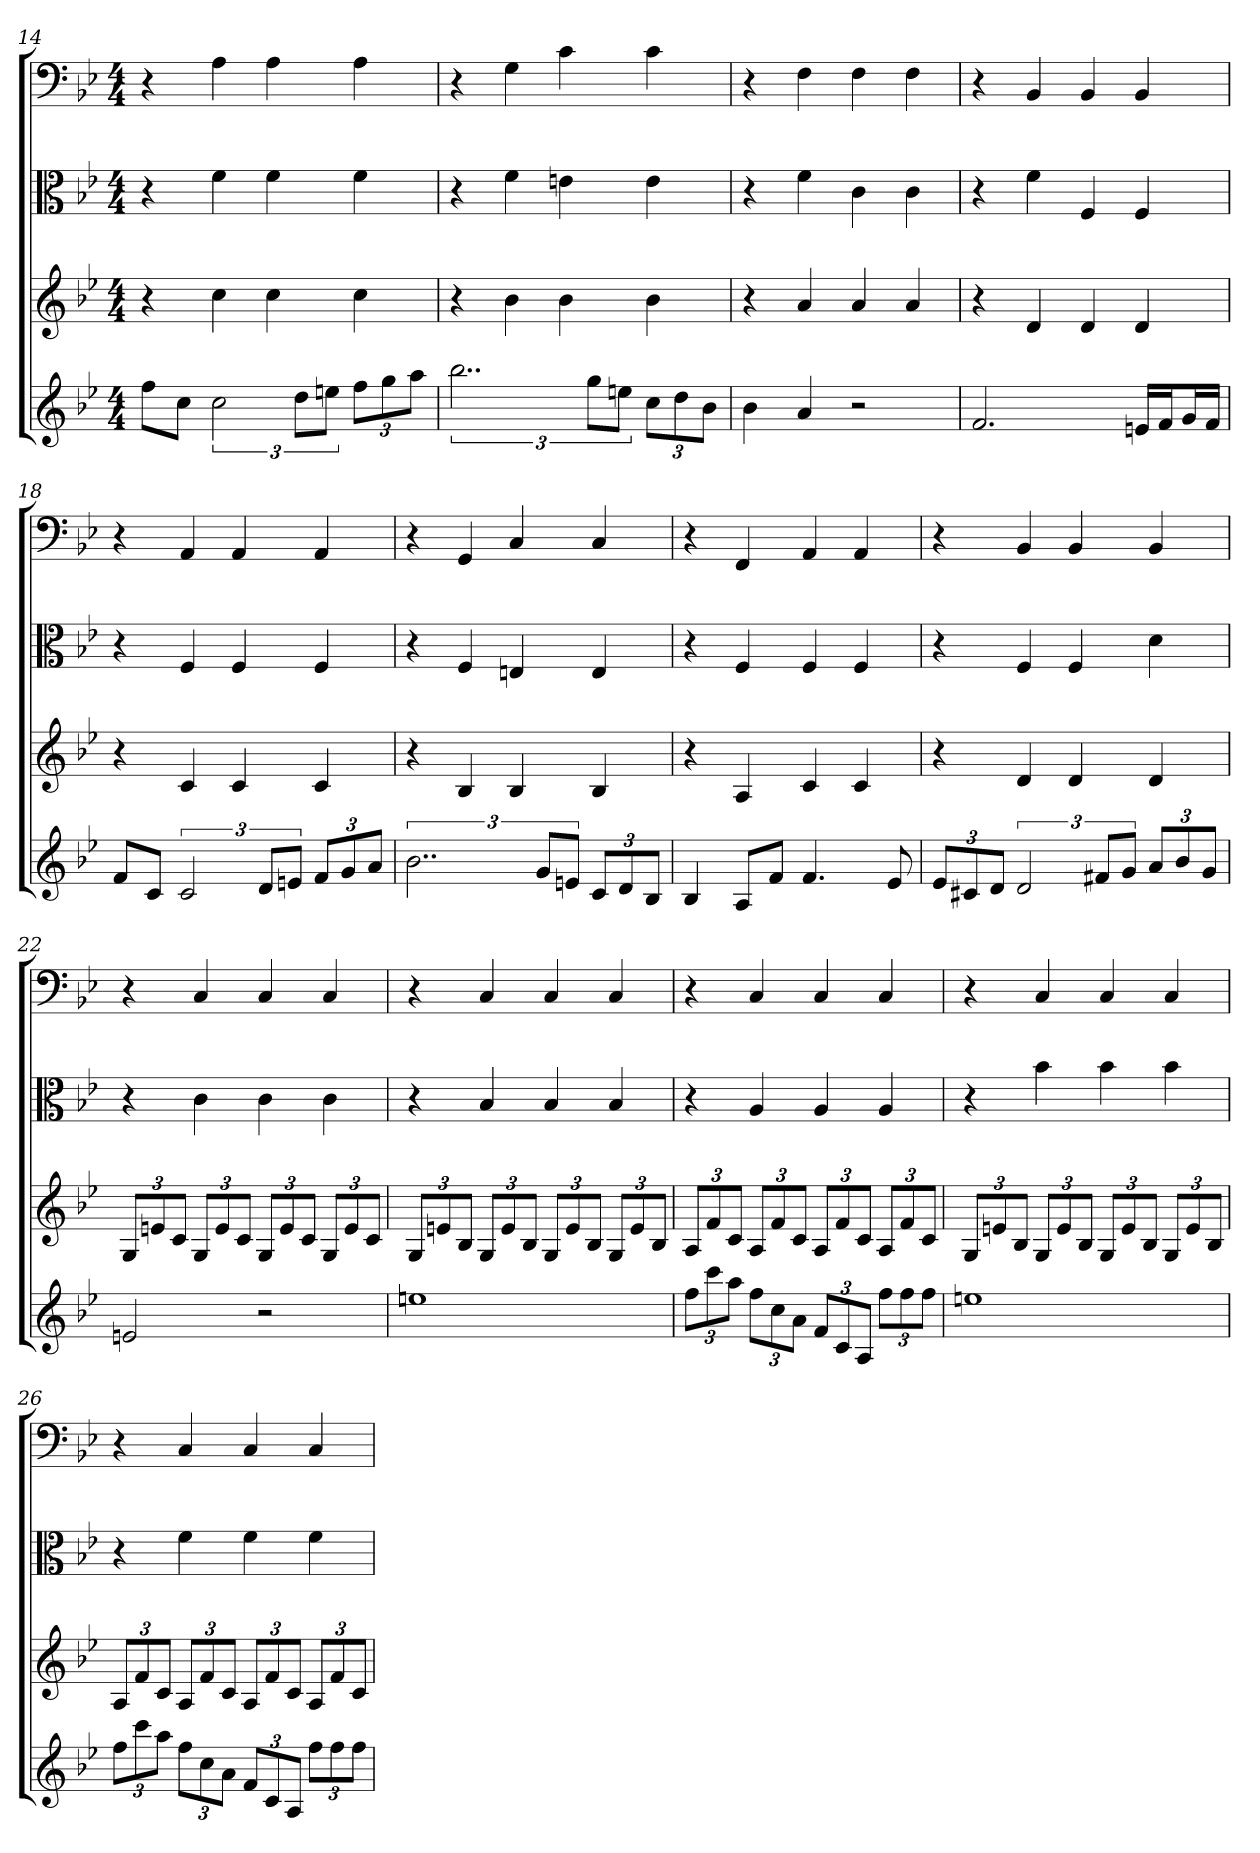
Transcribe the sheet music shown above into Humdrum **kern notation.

**kern	**kern	**kern	**kern
*part4	*part3	*part2	*part1
*staff4	*staff3	*staff2	*staff1
*	*	*clefC3	*clefF4
*k[b-e-]	*k[b-e-]	*k[b-e-]	*k[b-e-]
*B-:	*B-:	*B-:	*B-:
*M4/4	*M4/4	*M4/4	*M4/4
=14	=14	=14	=14
8ffL	4r	4r	4r
8ccJ	.	.	.
3cc	4cc	4f	4A
.	4cc	4f	4A
12ddL	.	.	.
12eenJ	.	.	.
12ffL	4cc	4f	4A
12gg	.	.	.
12aaJ	.	.	.
=15	=15	=15	=15
3..bb-	4r	4r	4r
.	4b-	4f	4G
.	4b-	4en	4c
12ggL	.	.	.
12eenJ	.	.	.
12ccL	4b-	4e	4c
12dd	.	.	.
12b-J	.	.	.
=16	=16	=16	=16
4b-	4r	4r	4r
4a	4a	4f	4F
2r	4a	4c	4F
.	4a	4c	4F
=17	=17	=17	=17
2.f	4r	4r	4r
.	4d	4f	4BB-
.	4d	4F	4BB-
16enLL	4d	4F	4BB-
16fJ	.	.	.
16gL	.	.	.
16fJJ	.	.	.
=18	=18	=18	=18
8fL	4r	4r	4r
8cJ	.	.	.
3c	4c	4F	4AA
.	4c	4F	4AA
12dL	.	.	.
12enJ	.	.	.
12fL	4c	4F	4AA
12g	.	.	.
12aJ	.	.	.
=19	=19	=19	=19
3..b-	4r	4r	4r
.	4B-	4F	4GG
.	4B-	4En	4C
12gL	.	.	.
12enJ	.	.	.
12cL	4B-	4E	4C
12d	.	.	.
12B-J	.	.	.
=20	=20	=20	=20
4B-	4r	4r	4r
8AL	4A	4F	4FF
8fJ	.	.	.
4.f	4c	4F	4AA
.	4c	4F	4AA
8e-	.	.	.
=21	=21	=21	=21
12e-L	4r	4r	4r
12c#X	.	.	.
12dJ	.	.	.
3d	4d	4F	4BB-
.	4d	4F	4BB-
12f#XL	.	.	.
12gJ	.	.	.
12aL	4d	4d	4BB-
12b-	.	.	.
12gJ	.	.	.
=22	=22	=22	=22
2en	12GL	4r	4r
.	12en	.	.
.	12cJ	.	.
.	12GL	4c	4C
.	12e	.	.
.	12cJ	.	.
2r	12GL	4c	4C
.	12e	.	.
.	12cJ	.	.
.	12GL	4c	4C
.	12e	.	.
.	12cJ	.	.
=23	=23	=23	=23
1een	12GL	4r	4r
.	12en	.	.
.	12B-J	.	.
.	12GL	4B-	4C
.	12e	.	.
.	12B-J	.	.
.	12GL	4B-	4C
.	12e	.	.
.	12B-J	.	.
.	12GL	4B-	4C
.	12e	.	.
.	12B-J	.	.
=24	=24	=24	=24
12ffL	12AL	4r	4r
12ccc	12f	.	.
12aaJ	12cJ	.	.
12ffL	12AL	4A	4C
12cc	12f	.	.
12aJ	12cJ	.	.
12fL	12AL	4A	4C
12c	12f	.	.
12AJ	12cJ	.	.
12ffL	12AL	4A	4C
12ff	12f	.	.
12ffJ	12cJ	.	.
=25	=25	=25	=25
1een	12GL	4r	4r
.	12en	.	.
.	12B-J	.	.
.	12GL	4b-	4C
.	12e	.	.
.	12B-J	.	.
.	12GL	4b-	4C
.	12e	.	.
.	12B-J	.	.
.	12GL	4b-	4C
.	12e	.	.
.	12B-J	.	.
=26	=26	=26	=26
12ffL	12AL	4r	4r
12ccc	12f	.	.
12aaJ	12cJ	.	.
12ffL	12AL	4f	4C
12cc	12f	.	.
12aJ	12cJ	.	.
12fL	12AL	4f	4C
12c	12f	.	.
12AJ	12cJ	.	.
12ffL	12AL	4f	4C
12ff	12f	.	.
12ffJ	12cJ	.	.
=	=	=	=
*-	*-	*-	*-
